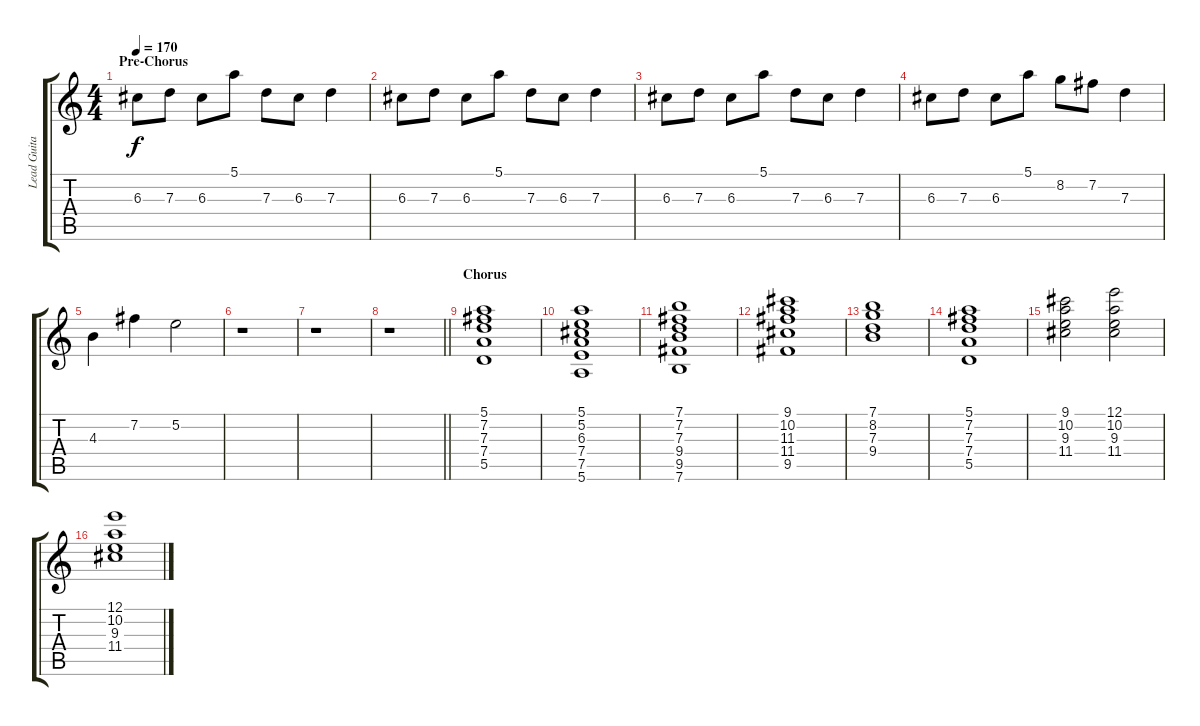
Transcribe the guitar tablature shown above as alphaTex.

\track ("Lead Guitar" "Lead Guita") {instrument distortionguitar}
\staff {score tabs}
\tuning (E4 B3 G3 D3 A2 E2) {hide}
\ts (4 4)
\section ("" "Pre-Chorus")
\tempo 170
\clef g2
\ks c
6.3.8{dy f} 7.3.8 6.3.8 5.1.8 7.3.8 6.3.8 7.3.4 |
6.3.8 7.3.8 6.3.8 5.1.8 7.3.8 6.3.8 7.3.4 |
6.3.8 7.3.8 6.3.8 5.1.8 7.3.8 6.3.8 7.3.4 |
6.3.8 7.3.8 6.3.8 5.1.8 8.2.8 7.2.8 7.3.4 |
4.3.4 7.2.4 5.2.2 |
r.1 |
r.1 |
\barLineRight lightlight
r.1 |
\section ("" "Chorus")
(5.1 7.2 7.3 7.4 5.5).1 |
(5.1 5.2 6.3 7.4 7.5 5.6).1 |
(7.1 7.2 7.3 9.4 9.5 7.6).1 |
(9.1 10.2 11.3 11.4 9.5).1 |
(7.1 8.2 7.3 9.4).1 |
(5.1 7.2 7.3 7.4 5.5).1 |
(9.1 10.2 9.3 11.4).2 (12.1 10.2 9.3 11.4).2 |
(12.1 10.2 9.3 11.4).1
